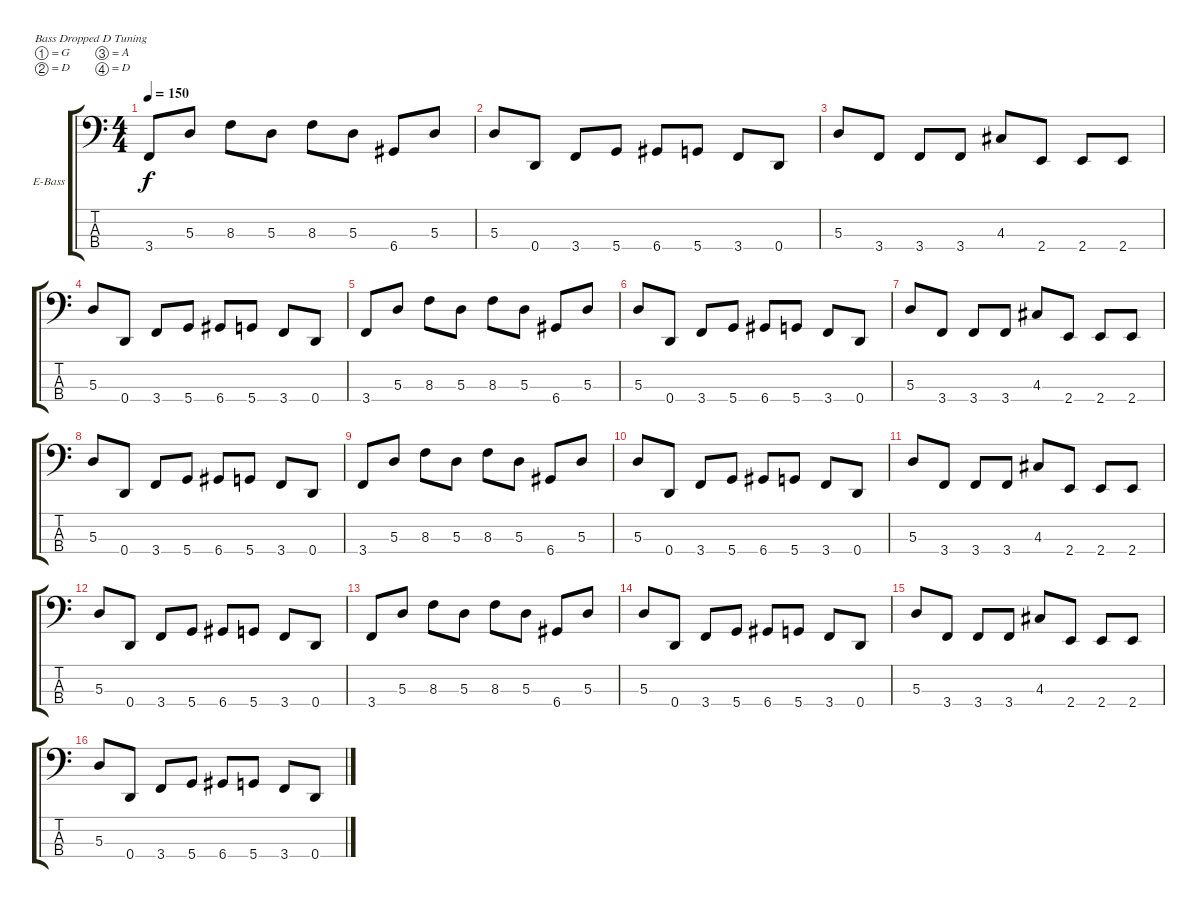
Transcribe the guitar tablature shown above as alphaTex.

\defaultSystemsLayout 4
\bracketExtendMode groupsimilarinstruments
\firstSystemTrackNameOrientation horizontal
\otherSystemsTrackNameOrientation horizontal
\track ("Electric Bass" "E-Bass") {instrument electricbassfinger}
\staff {score tabs}
\tuning (G2 D2 A1 D1)
\ts (4 4)
\tempo 150
\clef f4
\ks c
3.4.8{dy f} 5.3.8 8.3.8 5.3.8 8.3.8 5.3.8 6.4.8 5.3.8 |
5.3.8 0.4.8 3.4.8 5.4.8 6.4.8 5.4.8 3.4.8 0.4.8 |
5.3.8 3.4.8 3.4.8 3.4.8 4.3.8 2.4.8 2.4.8 2.4.8 |
5.3.8 0.4.8 3.4.8 5.4.8 6.4.8 5.4.8 3.4.8 0.4.8 |
3.4.8 5.3.8 8.3.8 5.3.8 8.3.8 5.3.8 6.4.8 5.3.8 |
5.3.8 0.4.8 3.4.8 5.4.8 6.4.8 5.4.8 3.4.8 0.4.8 |
5.3.8 3.4.8 3.4.8 3.4.8 4.3.8 2.4.8 2.4.8 2.4.8 |
5.3.8 0.4.8 3.4.8 5.4.8 6.4.8 5.4.8 3.4.8 0.4.8 |
3.4.8 5.3.8 8.3.8 5.3.8 8.3.8 5.3.8 6.4.8 5.3.8 |
5.3.8 0.4.8 3.4.8 5.4.8 6.4.8 5.4.8 3.4.8 0.4.8 |
5.3.8 3.4.8 3.4.8 3.4.8 4.3.8 2.4.8 2.4.8 2.4.8 |
5.3.8 0.4.8 3.4.8 5.4.8 6.4.8 5.4.8 3.4.8 0.4.8 |
3.4.8 5.3.8 8.3.8 5.3.8 8.3.8 5.3.8 6.4.8 5.3.8 |
5.3.8 0.4.8 3.4.8 5.4.8 6.4.8 5.4.8 3.4.8 0.4.8 |
5.3.8 3.4.8 3.4.8 3.4.8 4.3.8 2.4.8 2.4.8 2.4.8 |
5.3.8 0.4.8 3.4.8 5.4.8 6.4.8 5.4.8 3.4.8 0.4.8
